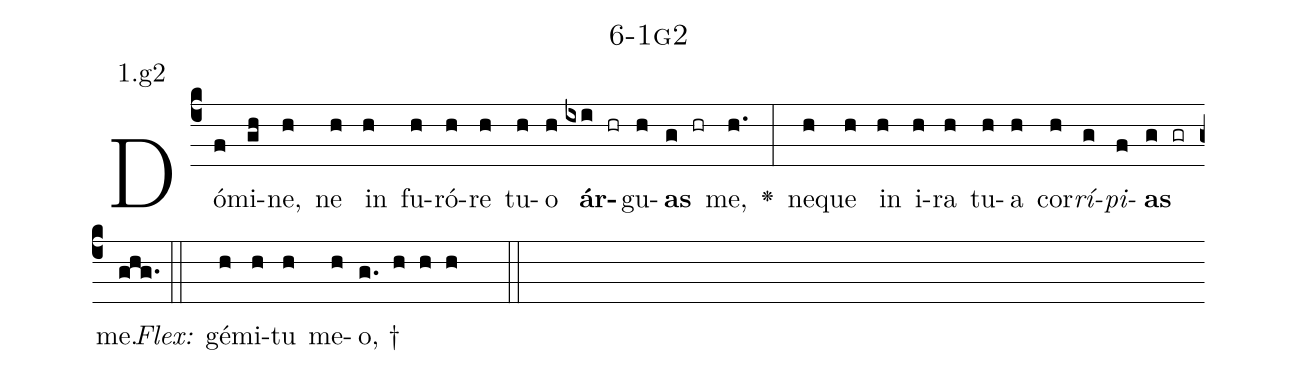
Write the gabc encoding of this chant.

name: 6-1g2;
annotation: 1.g2;
%%
(c4)Dó(f)mi(gh)ne,(h) ne(h) in(h) fu(h)ró(h)re(h) tu(h)o(h) <b>ár</b>(ixi hr)gu(h)<b>as</b>(g hr) me,(h.) <v>\greheightstar</v>(:) ne(h)que(h) in(h) i(h)ra(h) tu(h)a(h) cor(h)<i>rí</i>(g)<i>pi</i>(f)<b>as</b>(g gr) me.(ghg.) (::)
<i>Flex:</i>()  gé(h)mi(h)tu(h) me(h)o, †(g. h h h  ::)

%E(h) u(h) o(g) u(f) a(g) e.(ghg.) (::)
